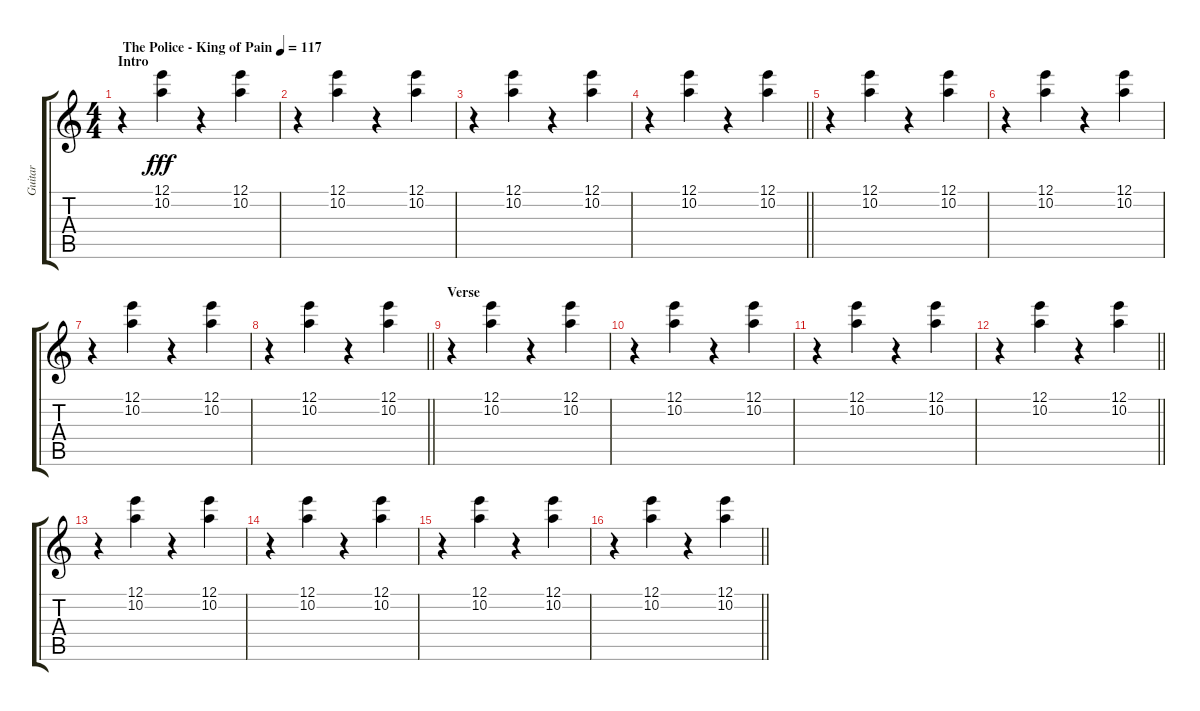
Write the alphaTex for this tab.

\track ("Guitar" "Guitar") {instrument overdrivenguitar}
\staff {score tabs}
\tuning (E4 B3 G3 D3 A2 E2) {hide}
\ts (4 4)
\section ("" "Intro")
\tempo (117 "The Police - King of Pain")
\clef g2
\ks c
r.4{dy fff volume 14 instrument marimba} (12.1 10.2).4 r.4 (12.1 10.2).4 |
r.4 (12.1 10.2).4 r.4 (12.1 10.2).4 |
r.4 (12.1 10.2).4 r.4 (12.1 10.2).4 |
\barLineRight lightlight
r.4 (12.1 10.2).4 r.4 (12.1 10.2).4 |
r.4 (12.1 10.2).4 r.4 (12.1 10.2).4 |
r.4 (12.1 10.2).4 r.4 (12.1 10.2).4 |
r.4 (12.1 10.2).4 r.4 (12.1 10.2).4 |
\barLineRight lightlight
r.4 (12.1 10.2).4 r.4 (12.1 10.2).4 |
\section ("" "Verse")
r.4 (12.1 10.2).4 r.4 (12.1 10.2).4 |
r.4 (12.1 10.2).4 r.4 (12.1 10.2).4 |
r.4 (12.1 10.2).4 r.4 (12.1 10.2).4 |
\barLineRight lightlight
r.4 (12.1 10.2).4 r.4 (12.1 10.2).4 |
r.4 (12.1 10.2).4 r.4 (12.1 10.2).4 |
r.4 (12.1 10.2).4 r.4 (12.1 10.2).4 |
r.4 (12.1 10.2).4 r.4 (12.1 10.2).4 |
\barLineRight lightlight
r.4 (12.1 10.2).4 r.4 (12.1 10.2).4
